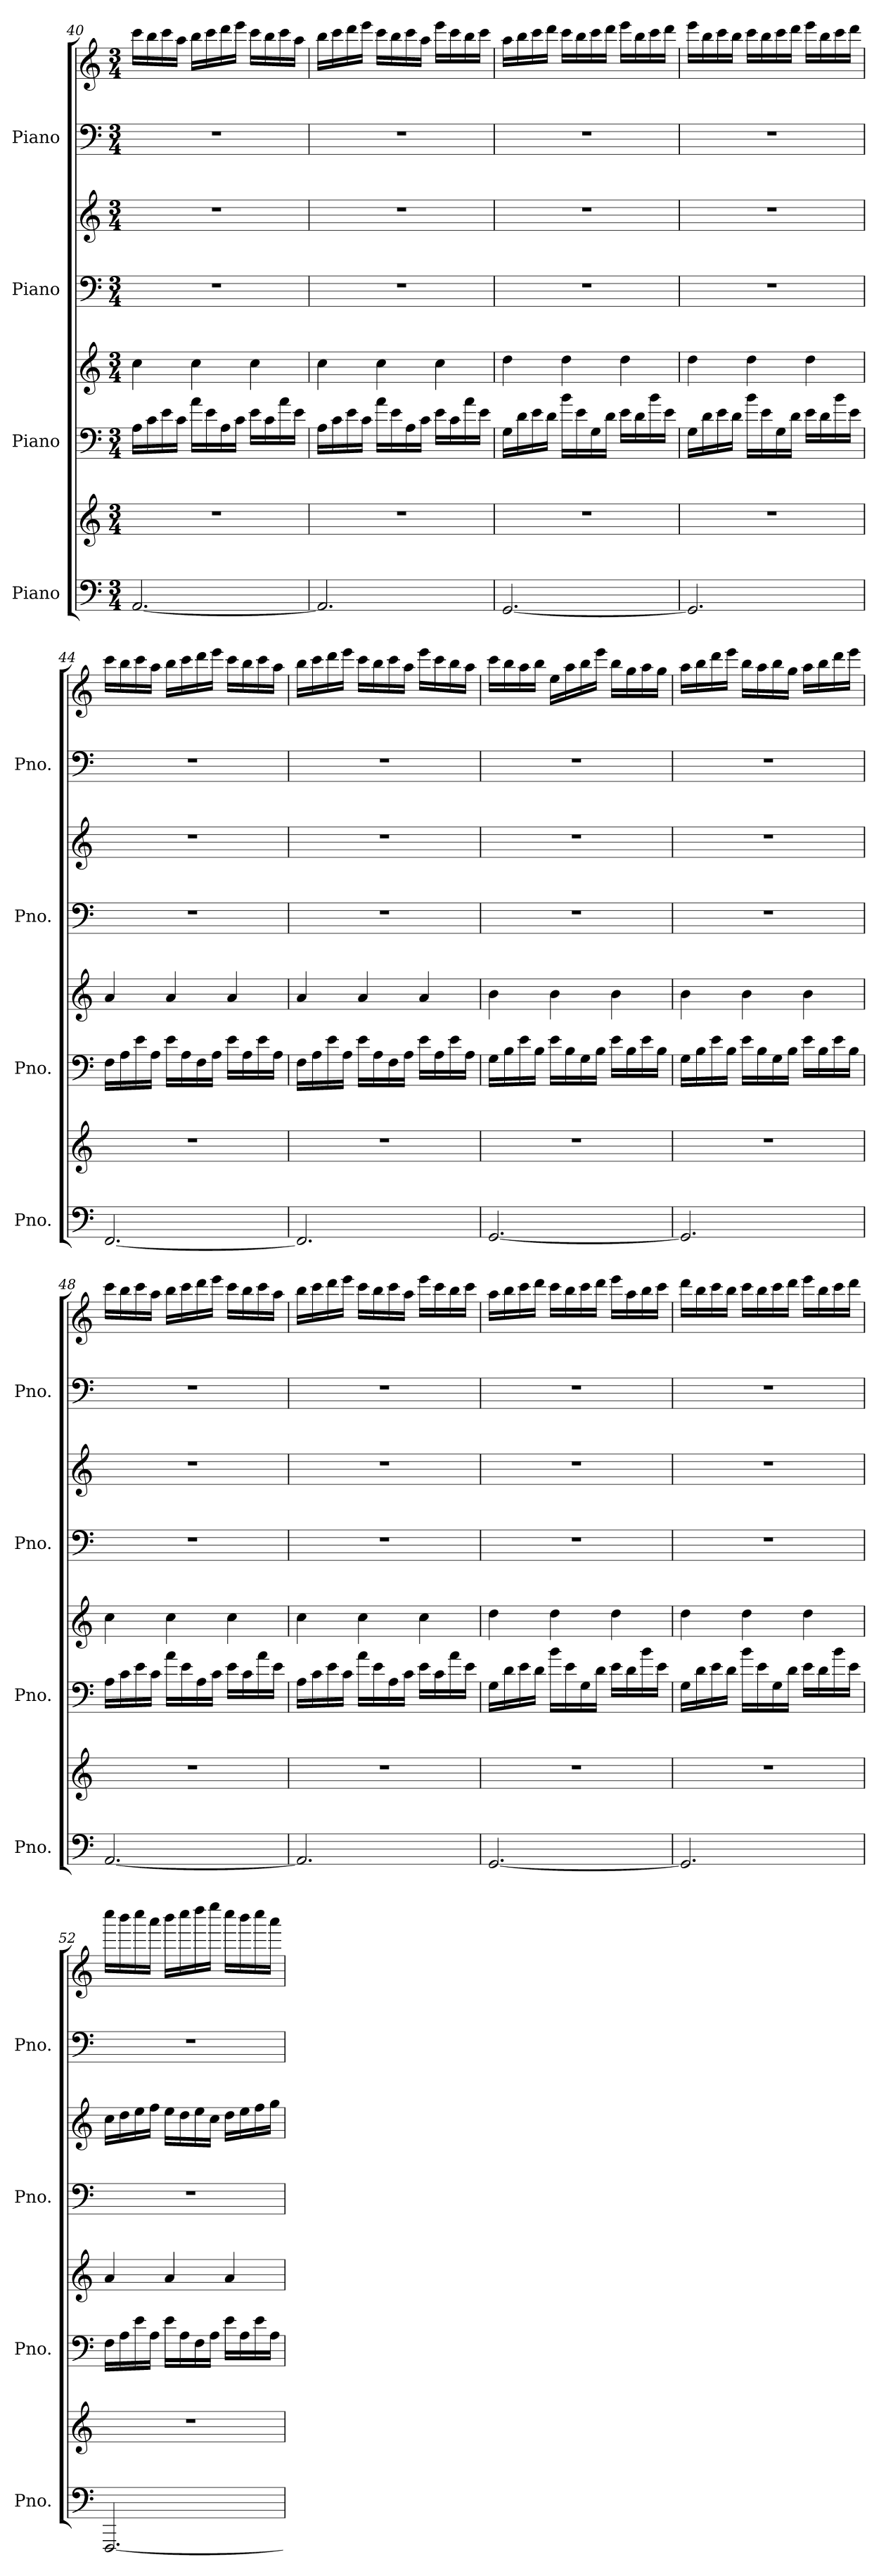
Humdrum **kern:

**kern	**kern	**kern	**kern	**kern	**kern	**kern	**kern
*part4	*part4	*part3	*part3	*part2	*part2	*part1	*part1
*staff8	*staff7	*staff6	*staff5	*staff4	*staff3	*staff2	*staff1
*I"Piano	*	*I"Piano	*	*I"Piano	*	*I"Piano	*
*I'Pno.	*	*I'Pno.	*	*I'Pno.	*	*I'Pno.	*
*clefF4	*clefG2	*clefF4	*clefG2	*clefF4	*clefG2	*clefF4	*clefG2
*k[]	*k[]	*k[]	*k[]	*k[]	*k[]	*k[]	*k[]
*M3/4	*M3/4	*M3/4	*M3/4	*M3/4	*M3/4	*M3/4	*M3/4
=40	=40	=40	=40	=40	=40	=40	=40
[2.AA/	2.r	16A\LL	4cc\	2.r	2.r	2.r	16ccc\LL
.	.	16c\	.	.	.	.	16bb\
.	.	16e\	.	.	.	.	16ccc\
.	.	16c\JJ	.	.	.	.	16aa\JJ
.	.	16a\LL	4cc\	.	.	.	16bb\LL
.	.	16e\	.	.	.	.	16ccc\
.	.	16A\	.	.	.	.	16ddd\
.	.	16c\JJ	.	.	.	.	16eee\JJ
.	.	16e\LL	4cc\	.	.	.	16ccc\LL
.	.	16c\	.	.	.	.	16bb\
.	.	16a\	.	.	.	.	16ccc\
.	.	16e\JJ	.	.	.	.	16aa\JJ
!!LO:PB:g=z
=41	=41	=41	=41	=41	=41	=41	=41
2.AA/]	2.r	16A\LL	4cc\	2.r	2.r	2.r	16bb\LL
.	.	16c\	.	.	.	.	16ccc\
.	.	16e\	.	.	.	.	16ddd\
.	.	16c\JJ	.	.	.	.	16eee\JJ
.	.	16a\LL	4cc\	.	.	.	16ccc\LL
.	.	16e\	.	.	.	.	16bb\
.	.	16A\	.	.	.	.	16ccc\
.	.	16c\JJ	.	.	.	.	16aa\JJ
.	.	16e\LL	4cc\	.	.	.	16eee\LL
.	.	16c\	.	.	.	.	16ccc\
.	.	16a\	.	.	.	.	16bb\
.	.	16e\JJ	.	.	.	.	16ccc\JJ
=42	=42	=42	=42	=42	=42	=42	=42
[2.GG/	2.r	16G\LL	4dd\	2.r	2.r	2.r	16aa\LL
.	.	16d\	.	.	.	.	16bb\
.	.	16e\	.	.	.	.	16ccc\
.	.	16d\JJ	.	.	.	.	16ddd\JJ
.	.	16b\LL	4dd\	.	.	.	16ccc\LL
.	.	16e\	.	.	.	.	16bb\
.	.	16G\	.	.	.	.	16ccc\
.	.	16d\JJ	.	.	.	.	16ddd\JJ
.	.	16e\LL	4dd\	.	.	.	16eee\LL
.	.	16d\	.	.	.	.	16bb\
.	.	16b\	.	.	.	.	16ccc\
.	.	16e\JJ	.	.	.	.	16ddd\JJ
!!LO:PB:g=z
=43	=43	=43	=43	=43	=43	=43	=43
2.GG/]	2.r	16G\LL	4dd\	2.r	2.r	2.r	16eee\LL
.	.	16d\	.	.	.	.	16bb\
.	.	16e\	.	.	.	.	16ccc\
.	.	16d\JJ	.	.	.	.	16bb\JJ
.	.	16b\LL	4dd\	.	.	.	16ccc\LL
.	.	16e\	.	.	.	.	16bb\
.	.	16G\	.	.	.	.	16ccc\
.	.	16d\JJ	.	.	.	.	16ddd\JJ
.	.	16e\LL	4dd\	.	.	.	16eee\LL
.	.	16d\	.	.	.	.	16bb\
.	.	16b\	.	.	.	.	16ccc\
.	.	16e\JJ	.	.	.	.	16ddd\JJ
=44	=44	=44	=44	=44	=44	=44	=44
[2.FF/	2.r	16F\LL	4a/	2.r	2.r	2.r	16ccc\LL
.	.	16A\	.	.	.	.	16bb\
.	.	16e\	.	.	.	.	16ccc\
.	.	16A\JJ	.	.	.	.	16aa\JJ
.	.	16e\LL	4a/	.	.	.	16bb\LL
.	.	16A\	.	.	.	.	16ccc\
.	.	16F\	.	.	.	.	16ddd\
.	.	16A\JJ	.	.	.	.	16eee\JJ
.	.	16e\LL	4a/	.	.	.	16ccc\LL
.	.	16A\	.	.	.	.	16bb\
.	.	16e\	.	.	.	.	16ccc\
.	.	16A\JJ	.	.	.	.	16aa\JJ
!!LO:PB:g=z
=45	=45	=45	=45	=45	=45	=45	=45
2.FF/]	2.r	16F\LL	4a/	2.r	2.r	2.r	16bb\LL
.	.	16A\	.	.	.	.	16ccc\
.	.	16e\	.	.	.	.	16ddd\
.	.	16A\JJ	.	.	.	.	16eee\JJ
.	.	16e\LL	4a/	.	.	.	16ccc\LL
.	.	16A\	.	.	.	.	16bb\
.	.	16F\	.	.	.	.	16ccc\
.	.	16A\JJ	.	.	.	.	16aa\JJ
.	.	16e\LL	4a/	.	.	.	16eee\LL
.	.	16A\	.	.	.	.	16ccc\
.	.	16e\	.	.	.	.	16bb\
.	.	16A\JJ	.	.	.	.	16aa\JJ
=46	=46	=46	=46	=46	=46	=46	=46
[2.GG/	2.r	16G\LL	4b\	2.r	2.r	2.r	16ccc\LL
.	.	16B\	.	.	.	.	16bb\
.	.	16e\	.	.	.	.	16aa\
.	.	16B\JJ	.	.	.	.	16bb\JJ
.	.	16e\LL	4b\	.	.	.	16ee\LL
.	.	16B\	.	.	.	.	16aa\
.	.	16G\	.	.	.	.	16bb\
.	.	16B\JJ	.	.	.	.	16eee\JJ
.	.	16e\LL	4b\	.	.	.	16bb\LL
.	.	16B\	.	.	.	.	16gg\
.	.	16e\	.	.	.	.	16aa\
.	.	16B\JJ	.	.	.	.	16gg\JJ
=47	=47	=47	=47	=47	=47	=47	=47
2.GG/]	2.r	16G\LL	4b\	2.r	2.r	2.r	16aa\LL
.	.	16B\	.	.	.	.	16bb\
.	.	16e\	.	.	.	.	16ddd\
.	.	16B\JJ	.	.	.	.	16eee\JJ
.	.	16e\LL	4b\	.	.	.	16bb\LL
.	.	16B\	.	.	.	.	16aa\
.	.	16G\	.	.	.	.	16bb\
.	.	16B\JJ	.	.	.	.	16gg\JJ
.	.	16e\LL	4b\	.	.	.	16aa\LL
.	.	16B\	.	.	.	.	16bb\
.	.	16e\	.	.	.	.	16ddd\
.	.	16B\JJ	.	.	.	.	16eee\JJ
!!LO:PB:g=z
=48	=48	=48	=48	=48	=48	=48	=48
[2.AA/	2.r	16A\LL	4cc\	2.r	2.r	2.r	16ccc\LL
.	.	16c\	.	.	.	.	16bb\
.	.	16e\	.	.	.	.	16ccc\
.	.	16c\JJ	.	.	.	.	16aa\JJ
.	.	16a\LL	4cc\	.	.	.	16bb\LL
.	.	16e\	.	.	.	.	16ccc\
.	.	16A\	.	.	.	.	16ddd\
.	.	16c\JJ	.	.	.	.	16eee\JJ
.	.	16e\LL	4cc\	.	.	.	16ccc\LL
.	.	16c\	.	.	.	.	16bb\
.	.	16a\	.	.	.	.	16ccc\
.	.	16e\JJ	.	.	.	.	16aa\JJ
=49	=49	=49	=49	=49	=49	=49	=49
2.AA/]	2.r	16A\LL	4cc\	2.r	2.r	2.r	16bb\LL
.	.	16c\	.	.	.	.	16ccc\
.	.	16e\	.	.	.	.	16ddd\
.	.	16c\JJ	.	.	.	.	16eee\JJ
.	.	16a\LL	4cc\	.	.	.	16ccc\LL
.	.	16e\	.	.	.	.	16bb\
.	.	16A\	.	.	.	.	16ccc\
.	.	16c\JJ	.	.	.	.	16aa\JJ
.	.	16e\LL	4cc\	.	.	.	16eee\LL
.	.	16c\	.	.	.	.	16ccc\
.	.	16a\	.	.	.	.	16bb\
.	.	16e\JJ	.	.	.	.	16ccc\JJ
!!LO:PB:g=z
=50	=50	=50	=50	=50	=50	=50	=50
[2.GG/	2.r	16G\LL	4dd\	2.r	2.r	2.r	16aa\LL
.	.	16d\	.	.	.	.	16bb\
.	.	16e\	.	.	.	.	16ccc\
.	.	16d\JJ	.	.	.	.	16ddd\JJ
.	.	16b\LL	4dd\	.	.	.	16ccc\LL
.	.	16e\	.	.	.	.	16bb\
.	.	16G\	.	.	.	.	16ccc\
.	.	16d\JJ	.	.	.	.	16ddd\JJ
.	.	16e\LL	4dd\	.	.	.	16eee\LL
.	.	16d\	.	.	.	.	16aa\
.	.	16b\	.	.	.	.	16bb\
.	.	16e\JJ	.	.	.	.	16ccc\JJ
=51	=51	=51	=51	=51	=51	=51	=51
2.GG/]	2.r	16G\LL	4dd\	2.r	2.r	2.r	16ddd\LL
.	.	16d\	.	.	.	.	16bb\
.	.	16e\	.	.	.	.	16ccc\
.	.	16d\JJ	.	.	.	.	16bb\JJ
.	.	16b\LL	4dd\	.	.	.	16ccc\LL
.	.	16e\	.	.	.	.	16bb\
.	.	16G\	.	.	.	.	16ccc\
.	.	16d\JJ	.	.	.	.	16ddd\JJ
.	.	16e\LL	4dd\	.	.	.	16eee\LL
.	.	16d\	.	.	.	.	16bb\
.	.	16b\	.	.	.	.	16ccc\
.	.	16e\JJ	.	.	.	.	16ddd\JJ
!!LO:PB:g=z
=52	=52	=52	=52	=52	=52	=52	=52
[2.FFF/	2.r	16F\LL	4a/	2.r	16cc\LL	2.r	16cccc\LL
.	.	16A\	.	.	16dd\	.	16bbb\
.	.	16e\	.	.	16ee\	.	16cccc\
.	.	16A\JJ	.	.	16ff\JJ	.	16aaa\JJ
.	.	16e\LL	4a/	.	16ee\LL	.	16bbb\LL
.	.	16A\	.	.	16dd\	.	16cccc\
.	.	16F\	.	.	16ee\	.	16dddd\
.	.	16A\JJ	.	.	16cc\JJ	.	16eeee\JJ
.	.	16e\LL	4a/	.	16dd\LL	.	16cccc\LL
.	.	16A\	.	.	16ee\	.	16bbb\
.	.	16e\	.	.	16ff\	.	16cccc\
.	.	16A\JJ	.	.	16gg\JJ	.	16aaa\JJ
=	=	=	=	=	=	=	=
*-	*-	*-	*-	*-	*-	*-	*-
